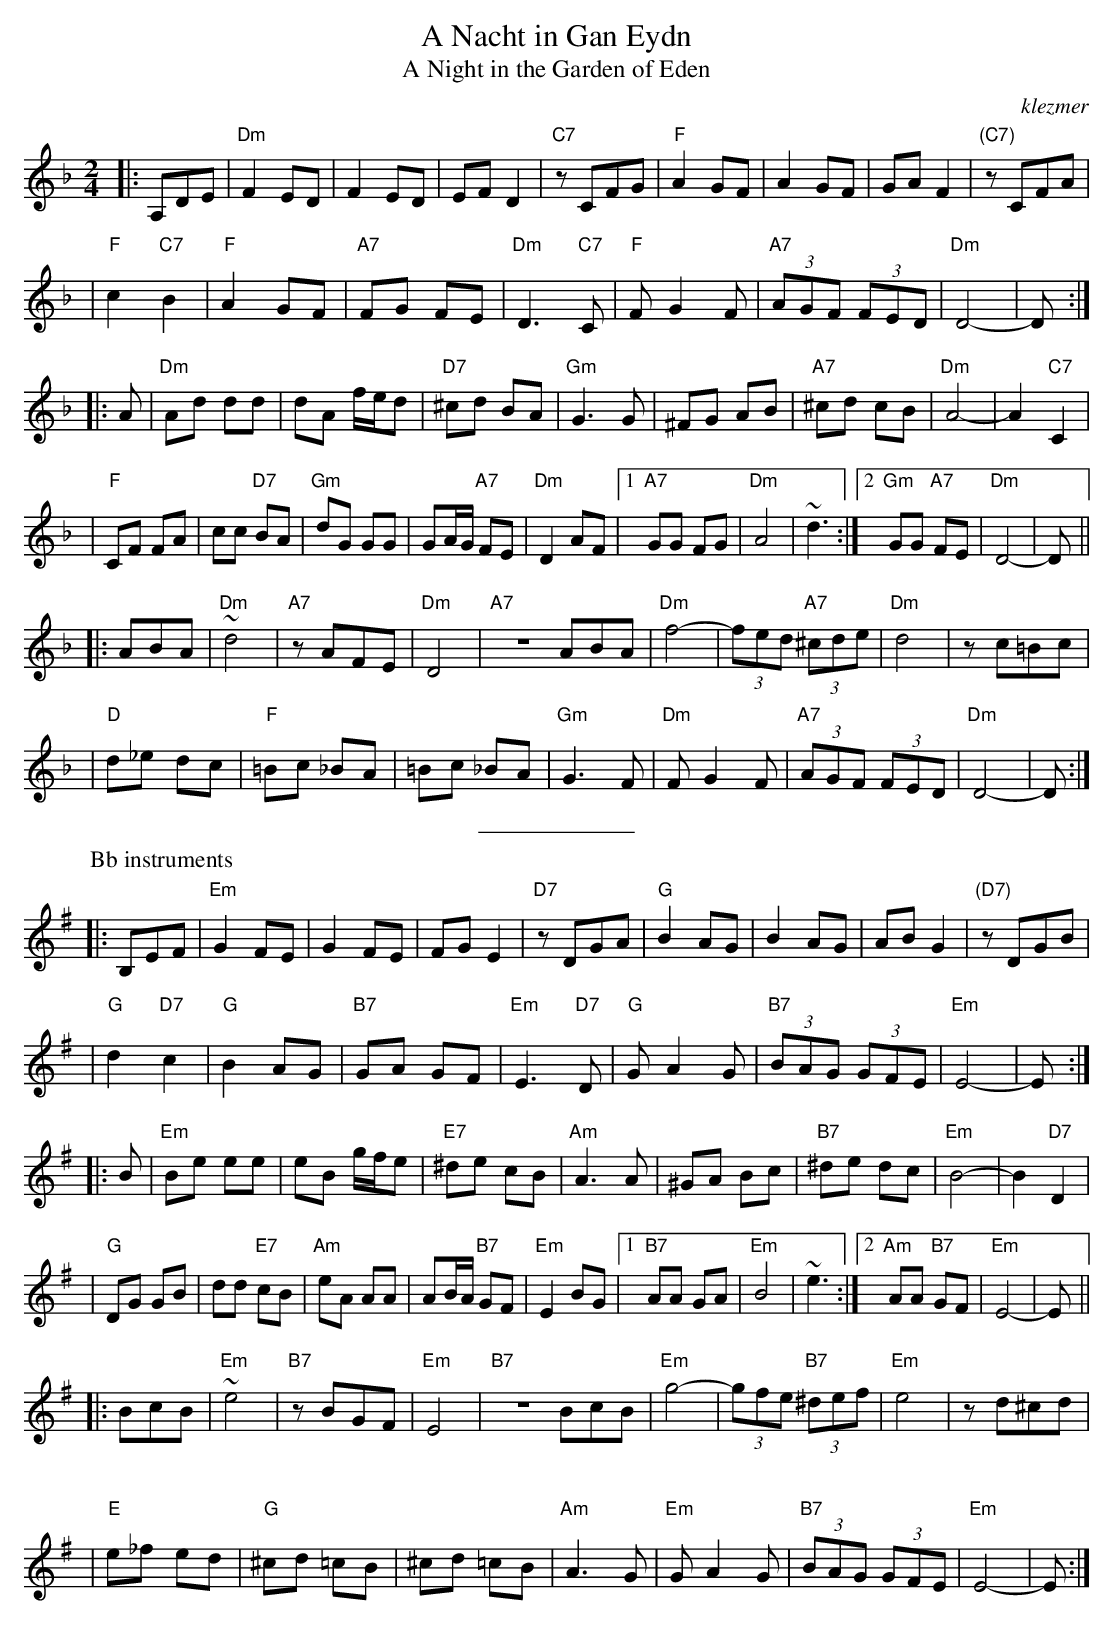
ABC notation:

X:1
T: A Nacht in Gan Eydn
T: A Night in the Garden of Eden
O:klezmer
M: 2/4
L: 1/8
K: Dm
|: A,DE \
| "Dm"F2 ED | F2 ED | EF D2 | "C7"zCFG | "F"A2 GF | A2 GF | GA F2 | "(C7)"zCFA |
| "F"c2 "C7"B2 | "F"A2 GF | "A7"FG FE | "Dm"D3 "C7"C | "F"FG2F | "A7"(3AGF (3FED | "Dm"D4- | D :|
|: A \
| "Dm"Ad dd | dA f/e/d | "D7"^cd BA | "Gm"G3 G | ^FG AB | "A7"^cd cB | "Dm"A4- | A2 "C7"C2 |
| "F"CF FA | cc "D7"BA | "Gm"dG GG | GA/G/ "A7"FE | "Dm"D2 AF |1 "A7"GG FG | "Dm"A4 | ~d3 :|2 "Gm"GG "A7"FE | "Dm"D4- | D ||
|: ABA \
| "Dm"~d4 | "A7"zAFE | "Dm"D4 | "A7"ZABA | "Dm"f4- | (3fed "A7"(3^cde | "Dm"d4 | zc=Bc |
| "D"d_e dc | "F"=Bc _BA | =Bc _BA | "Gm"G3F | "Dm"FG2F | "A7"(3AGF (3FED | "Dm"D4- | D :|
%%sep 5 5 100
P:Bb instruments
K:Em
|: B,EF \
| "Em"G2 FE | G2 FE | FG E2 | "D7"zDGA | "G"B2 AG | B2 AG | AB G2 | "(D7)"zDGB |
| "G"d2 "D7"c2 | "G"B2 AG | "B7"GA GF | "Em"E3 "D7"D | "G"GA2G | "B7"(3BAG (3GFE | "Em"E4- | E :|
|: B \
| "Em"Be ee | eB g/f/e | "E7"^de cB | "Am"A3 A | ^GA Bc | "B7"^de dc | "Em"B4- | B2 "D7"D2 |
| "G"DG GB | dd "E7"cB | "Am"eA AA | AB/A/ "B7"GF | "Em"E2 BG |1 "B7"AA GA | "Em"B4 | ~e3 :|2 "Am"AA "B7"GF | "Em"E4- | E ||
|: BcB \
| "Em"~e4 | "B7"zBGF | "Em"E4 | "B7"ZBcB | "Em"g4- | (3gfe "B7"(3^def | "Em"e4 | zd^cd |
| "E"e_f ed | "G"^cd =cB | ^cd =cB | "Am"A3G | "Em"GA2G | "B7"(3BAG (3GFE | "Em"E4- | E :|
